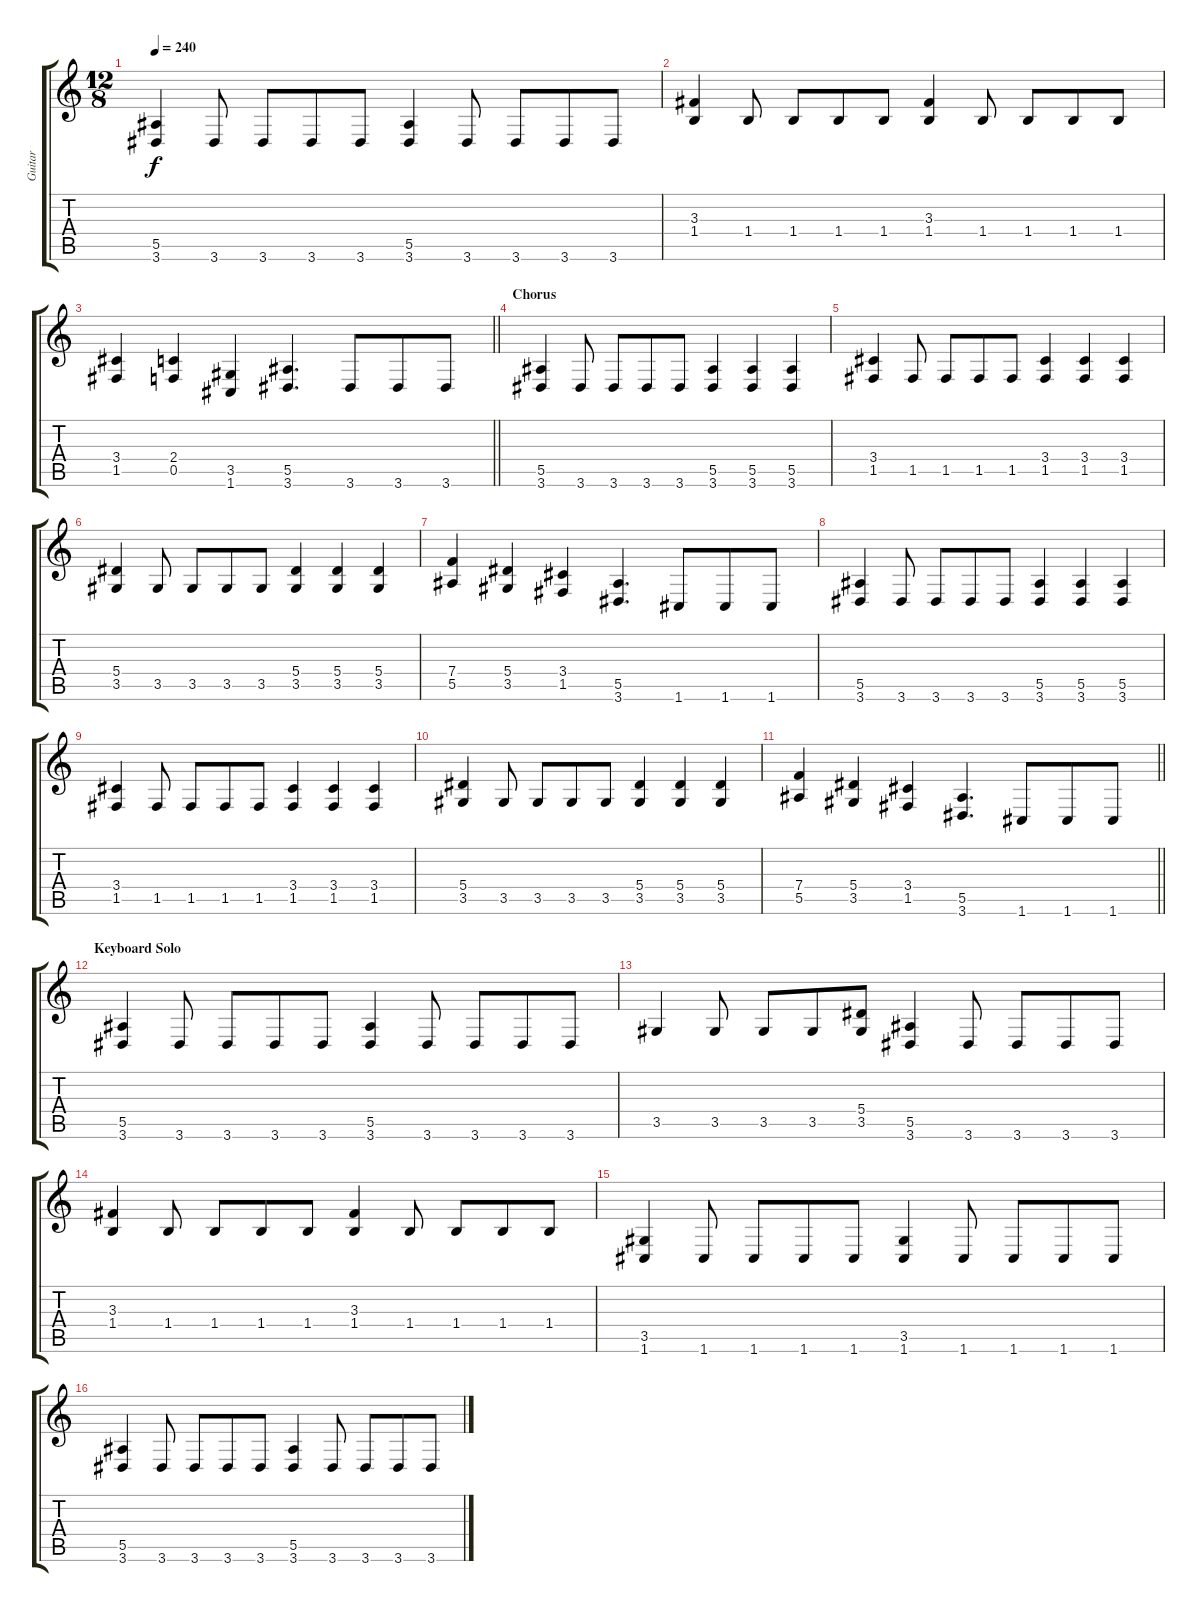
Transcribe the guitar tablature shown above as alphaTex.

\track ("Guitar" "Guitar") {instrument distortionguitar}
\staff {score tabs}
\tuning (C4 G3 Eb3 Bb2 F2 C2) {hide}
\ts (12 8)
\tempo 240
\clef g2
\ks c
(5.5 3.6).4{dy f} 3.6.8 3.6.8 3.6.8 3.6.8 (5.5 3.6).4 3.6.8 3.6.8 3.6.8 3.6.8 |
(3.3 1.4).4 1.4.8 1.4.8 1.4.8 1.4.8 (3.3 1.4).4 1.4.8 1.4.8 1.4.8 1.4.8 |
\barLineRight lightlight
(3.4 1.5).4 (2.4 0.5).4 (3.5 1.6).4 (5.5 3.6).4{d} 3.6.8 3.6.8 3.6.8 |
\section ("" "Chorus")
(5.5 3.6).4 3.6.8 3.6.8 3.6.8 3.6.8 (5.5 3.6).4 (5.5 3.6).4 (5.5 3.6).4 |
(3.4 1.5).4 1.5.8 1.5.8 1.5.8 1.5.8 (3.4 1.5).4 (3.4 1.5).4 (3.4 1.5).4 |
(5.4 3.5).4 3.5.8 3.5.8 3.5.8 3.5.8 (5.4 3.5).4 (5.4 3.5).4 (5.4 3.5).4 |
(7.4 5.5).4 (5.4 3.5).4 (3.4 1.5).4 (5.5 3.6).4{d} 1.6.8 1.6.8 1.6.8 |
(5.5 3.6).4 3.6.8 3.6.8 3.6.8 3.6.8 (5.5 3.6).4 (5.5 3.6).4 (5.5 3.6).4 |
(3.4 1.5).4 1.5.8 1.5.8 1.5.8 1.5.8 (3.4 1.5).4 (3.4 1.5).4 (3.4 1.5).4 |
(5.4 3.5).4 3.5.8 3.5.8 3.5.8 3.5.8 (5.4 3.5).4 (5.4 3.5).4 (5.4 3.5).4 |
\barLineRight lightlight
(7.4 5.5).4 (5.4 3.5).4 (3.4 1.5).4 (5.5 3.6).4{d} 1.6.8 1.6.8 1.6.8 |
\section ("" "Keyboard Solo")
(5.5 3.6).4 3.6.8 3.6.8 3.6.8 3.6.8 (5.5 3.6).4 3.6.8 3.6.8 3.6.8 3.6.8 |
3.5.4 3.5.8 3.5.8 3.5.8 (5.4 3.5).8 (5.5 3.6).4 3.6.8 3.6.8 3.6.8 3.6.8 |
(3.3 1.4).4 1.4.8 1.4.8 1.4.8 1.4.8 (3.3 1.4).4 1.4.8 1.4.8 1.4.8 1.4.8 |
(3.5 1.6).4 1.6.8 1.6.8 1.6.8 1.6.8 (3.5 1.6).4 1.6.8 1.6.8 1.6.8 1.6.8 |
(5.5 3.6).4 3.6.8 3.6.8 3.6.8 3.6.8 (5.5 3.6).4 3.6.8 3.6.8 3.6.8 3.6.8
